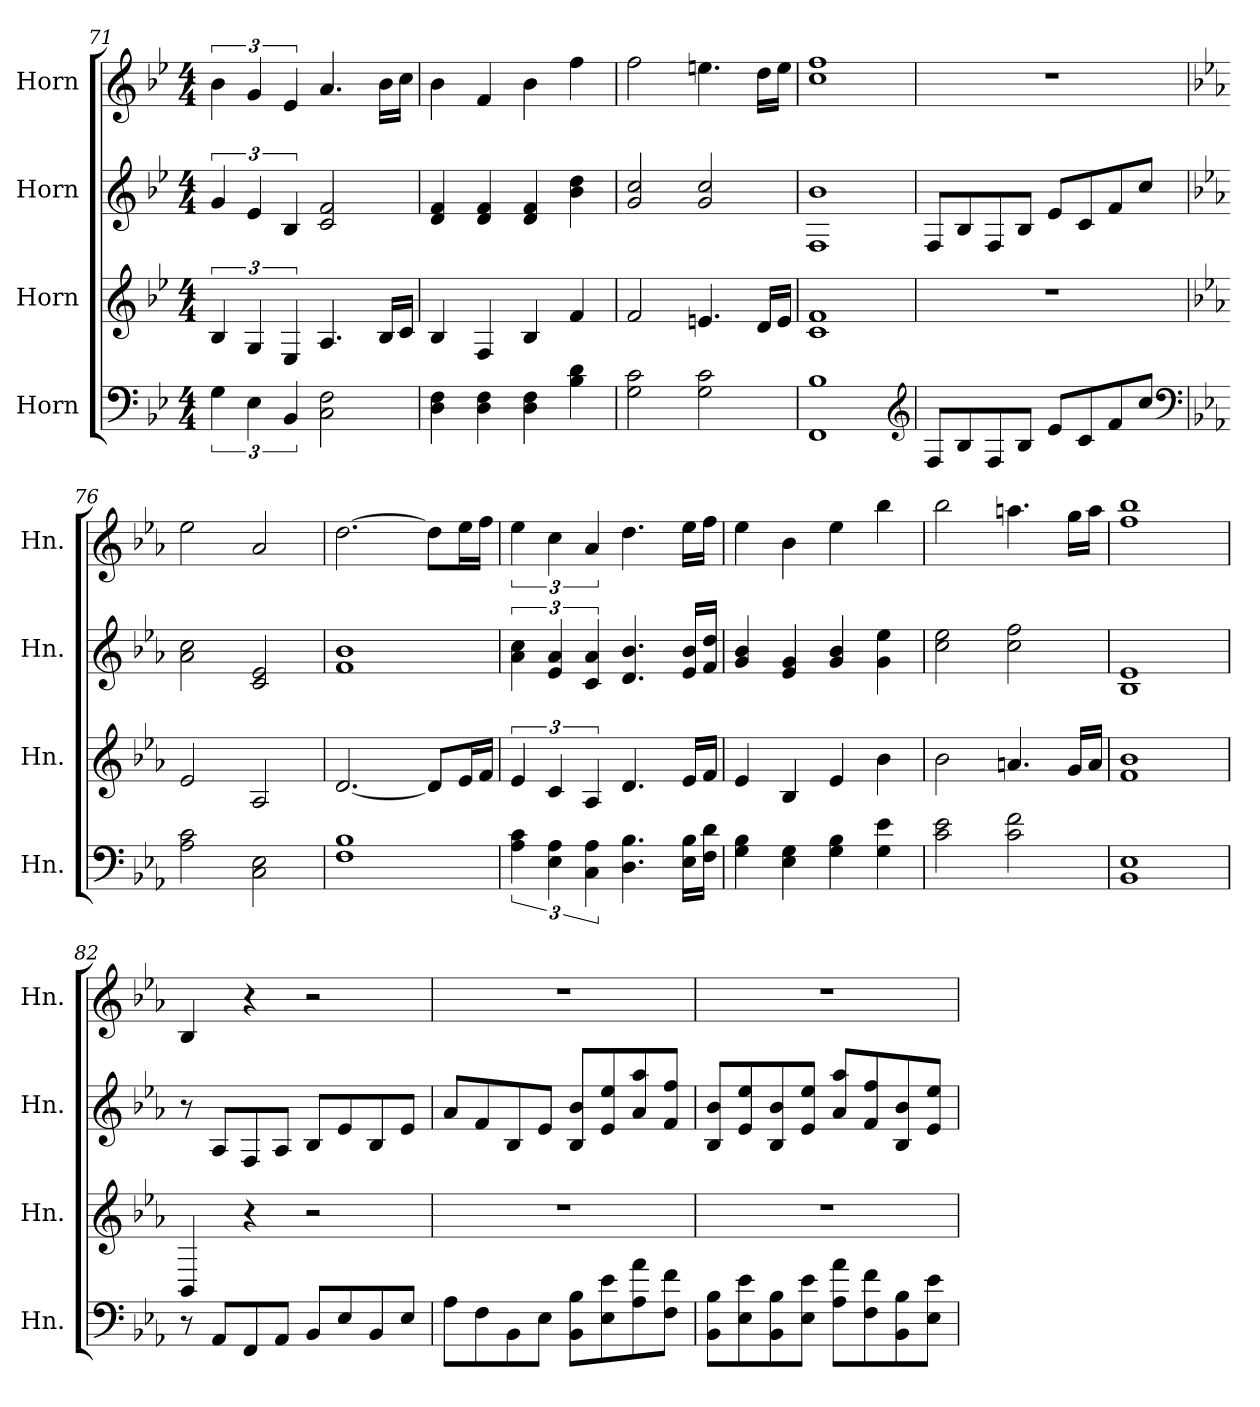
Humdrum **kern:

**kern	**kern	**kern	**kern
*part4	*part3	*part2	*part1
*staff4	*staff3	*staff2	*staff1
*I"Horn	*I"Horn	*I"Horn	*I"Horn
*I'Hn.	*I'Hn.	*I'Hn.	*I'Hn.
*clefF4	*clefG2	*clefG2	*clefG2
*ITrd4c7	*ITrd4c7	*ITrd4c7	*ITrd4c7
*k[b-e-a-]	*k[b-e-a-]	*k[b-e-a-]	*k[b-e-a-]
*E-:	*E-:	*E-:	*E-:
*M4/4	*M4/4	*M4/4	*M4/4
=71	=71	=71	=71
6C\	6E-/	6c/	6e-\
6AA-\	6C/	6A-/	6c/
6EE-/	6AA-/	6E-/	6A-/
2FF\ 2BB-\	4.D/	2F/ 2B-/	4.d/
.	16E-/LL	.	16e-\LL
.	16F/JJ	.	16f\JJ
=72	=72	=72	=72
4GG\ 4BB-\	4E-/	4G/ 4B-/	4e-\
4GG\ 4BB-\	4BB-/	4G/ 4B-/	4B-/
4GG\ 4BB-\	4E-/	4G/ 4B-/	4e-\
4E-\ 4G\	4B-/	4e-\ 4g\	4b-\
!!LO:LB:g=z
=73	=73	=73	=73
2C\ 2F\	2B-/	2c/ 2f/	2b-\
2C\ 2F\	4.An/	2c/ 2f/	4.an\
.	16G/LL	.	16g\LL
.	16A/JJ	.	16a\JJ
=74	=74	=74	=74
1BBB- 1E-	1F 1B-	1BB- 1e-	1f 1b-
*clefG2	*	*	*
=75	=75	=75	=75
8BB-/L	1r	8BB-/L	1r
8E-/	.	8E-/	.
8BB-/	.	8BB-/	.
8E-/J	.	8E-/J	.
8A-/L	.	8A-/L	.
8F/	.	8F/	.
8B-/	.	8B-/	.
8f/J	.	8f/J	.
*clefF4	*	*	*
=76	=76	=76	=76
*k[b-e-a-d-]	*k[b-e-a-d-]	*k[b-e-a-d-]	*k[b-e-a-d-]
*A-:	*A-:	*A-:	*A-:
2D-\ 2F\	2A-/	2d-\ 2f\	2a-\
2FF\ 2AA-\	2D-/	2F/ 2A-/	2d-/
=77	=77	=77	=77
1BB- 1E-	[2.G/	1B- 1e-	[2.g\
.	8G/L]	.	8g\L]
.	16A-/L	.	16a-\L
.	16B-/JJ	.	16b-\JJ
=78	=78	=78	=78
6D-\ 6F\	6A-/	6d-\ 6f\	6a-\
6AA-\ 6D-\	6F/	6A-/ 6d-/	6f\
6FF\ 6D-\	6D-/	6F/ 6d-/	6d-/
4.GG\ 4.E-\	4.G/	4.G/ 4.e-/	4.g\
16AA-\ 16E-\LL	16A-/LL	16A-/ 16e-/LL	16a-\LL
16BB-\ 16G\JJ	16B-/JJ	16B-/ 16g/JJ	16b-\JJ
=79	=79	=79	=79
4C\ 4E-\	4A-/	4c/ 4e-/	4a-\
4AA-\ 4C\	4E-/	4A-/ 4c/	4e-\
4C\ 4E-\	4A-/	4c/ 4e-/	4a-\
4C\ 4A-\	4e-\	4c\ 4a-\	4ee-\
!!LO:PB:g=z
=80	=80	=80	=80
2F\ 2A-\	2e-\	2f\ 2a-\	2ee-\
2F\ 2B-\	4.dn/	2f\ 2b-\	4.ddn\
.	16c/LL	.	16cc\LL
.	16d/JJ	.	16dd\JJ
=81	=81	=81	=81
1EE- 1AA-	1B- 1e-	1E- 1A-	1b- 1ee-
=82	=82	=82	=82
8r	4EE-/	8r	4E-/
8DD-/L	.	8D-/L	.
8BBB-/	4r	8BB-/	4r
8DD-/J	.	8D-/J	.
8EE-/L	2r	8E-/L	2r
8AA-/	.	8A-/	.
8EE-/	.	8E-/	.
8AA-/J	.	8A-/J	.
=83	=83	=83	=83
8D-\L	1r	8d-/L	1r
8BB-\	.	8B-/	.
8EE-\	.	8E-/	.
8AA-\J	.	8A-/J	.
8EE-\ 8E-\L	.	8E-/ 8e-/L	.
8AA-\ 8A-\	.	8A-/ 8a-/	.
8D-\ 8d-\	.	8d-/ 8dd-/	.
8BB-\ 8B-\J	.	8B-/ 8b-/J	.
=84	=84	=84	=84
8EE-\ 8E-\L	1r	8E-/ 8e-/L	1r
8AA-\ 8A-\	.	8A-/ 8a-/	.
8EE-\ 8E-\	.	8E-/ 8e-/	.
8AA-\ 8A-\J	.	8A-/ 8a-/J	.
8D-\ 8d-\L	.	8d-/ 8dd-/L	.
8BB-\ 8B-\	.	8B-/ 8b-/	.
8EE-\ 8E-\	.	8E-/ 8e-/	.
8AA-\ 8A-\J	.	8A-/ 8a-/J	.
=	=	=	=
*-	*-	*-	*-
